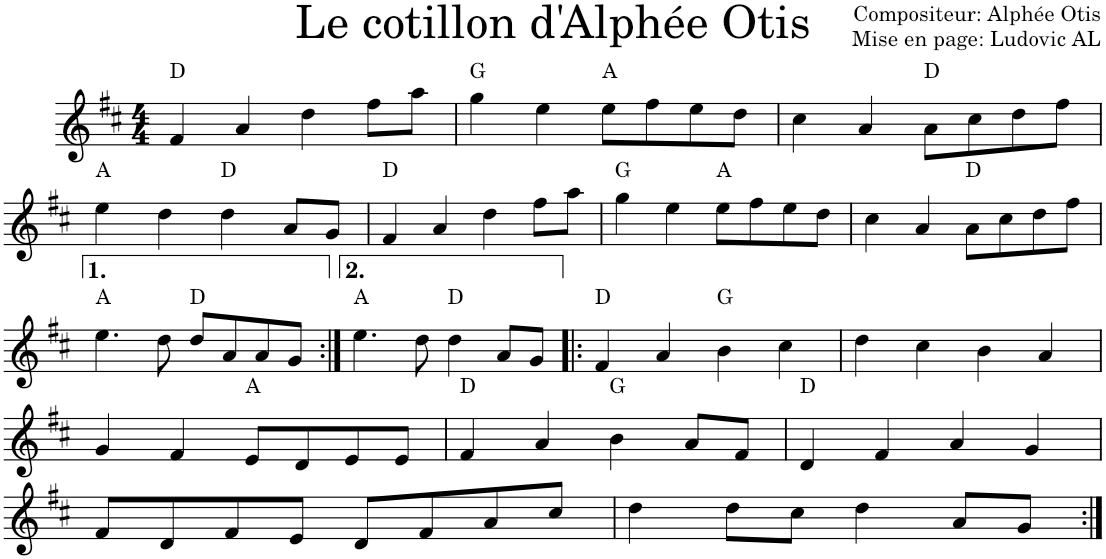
**kern	**harte
*part1	*part1
*staff1	*
*I"Voice	*
*I'V	*
*clefG2	*
*k[f#c#]	*
*M4/4	*
=1	=1
4f#/	D:maj
4a/	.
4dd\	.
8ff#\L	.
8aa\J	.
=2	=2
4gg\	G:maj
4ee\	.
8ee\L	A:maj
8ff#\	.
8ee\	.
8dd\J	.
=3	=3
4cc#\	.
4a/	.
8a\L	D:maj
8cc#\	.
8dd\	.
8ff#\J	.
!!LO:LB:g=z
=4	=4
4ee\	A:maj
4dd\	.
4dd\	D:maj
8a/L	.
8g/J	.
=5	=5
4f#/	D:maj
4a/	.
4dd\	.
8ff#\L	.
8aa\J	.
=6	=6
4gg\	G:maj
4ee\	.
8ee\L	A:maj
8ff#\	.
8ee\	.
8dd\J	.
=7	=7
4cc#\	.
4a/	.
8a\L	D:maj
8cc#\	.
8dd\	.
8ff#\J	.
!!LO:LB:g=z
=8	=8
4.ee\	A:maj
8dd\	.
8dd/L	D:maj
8a/	.
8a/	.
8g/J	.
=9:|!	=9:|!
4.ee\	A:maj
8dd\	.
4dd\	D:maj
8a/L	.
8g/J	.
=10!|:	=10!|:
4f#/	D:maj
4a/	.
4b\	G:maj
4cc#\	.
=11	=11
4dd\	.
4cc#\	.
4b\	.
4a/	.
!!LO:LB:g=z
=12	=12
4g/	.
4f#/	.
8e/L	A:maj
8d/	.
8e/	.
8e/J	.
=13	=13
4f#/	D:maj
4a/	.
4b\	G:maj
8a/L	.
8f#/J	.
=14	=14
4d/	D:maj
4f#/	.
4a/	.
4g/	.
!!LO:LB:g=z
=15	=15
8f#/L	.
8d/	.
8f#/	.
8e/J	.
8d/L	.
8f#/	.
8a/	.
8cc#/J	.
=16	=16
4dd\	.
8dd\L	.
8cc#\J	.
4dd\	.
8a/L	.
8g/J	.
=:|!	=:|!
*-	*-
